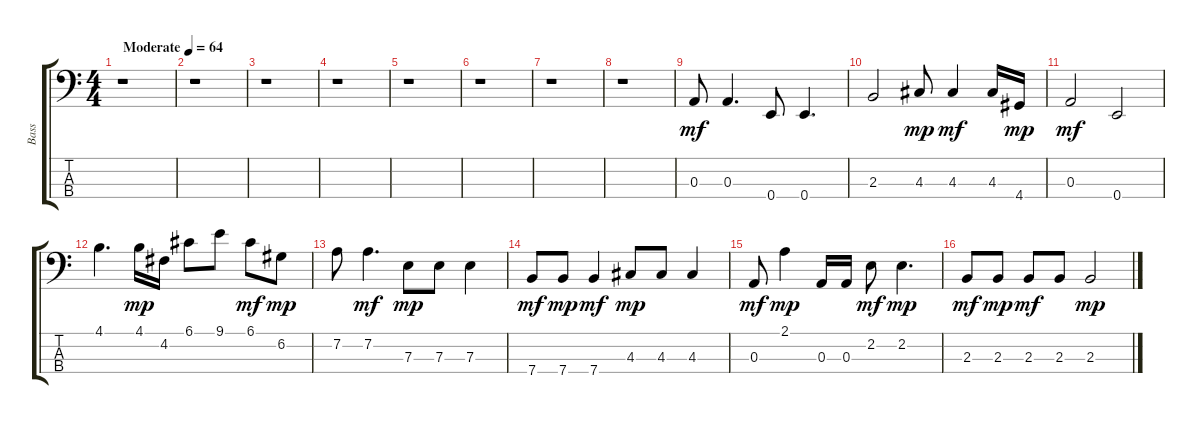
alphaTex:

\track ("Bass" "Bass") {instrument electricbassfinger}
\staff {score tabs}
\tuning (G2 D2 A1 E1) {hide}
\ts (4 4)
\tempo (64 "Moderate")
\clef f4
\ks c
r.1{dy mf instrument electricbassfinger} |
r.1 |
r.1 |
r.1 |
r.1 |
r.1 |
r.1 |
r.1 |
0.3.8 0.3.4{d} 0.4.8 0.4.4{d} |
2.3.2 4.3.8{dy mp} 4.3.4{dy mf} 4.3.16 4.4.16{dy mp} |
0.3.2{dy mf} 0.4.2 |
4.1.4{d} 4.1.16{dy mp} 4.2.16 6.1.8 9.1.8 6.1.8{dy mf} 6.2.8{dy mp} |
7.2.8 7.2.4{d dy mf} 7.3.8{dy mp} 7.3.8 7.3.4 |
7.4.8{dy mf} 7.4.8{dy mp} 7.4.4{dy mf} 4.3.8{dy mp} 4.3.8 4.3.4 |
0.3.8{dy mf} 2.1.4{dy mp} 0.3.16 0.3.16 2.2.8{dy mf} 2.2.4{d dy mp} |
2.3.8{dy mf} 2.3.8{dy mp} 2.3.8{dy mf} 2.3.8 2.3.2{dy mp}
